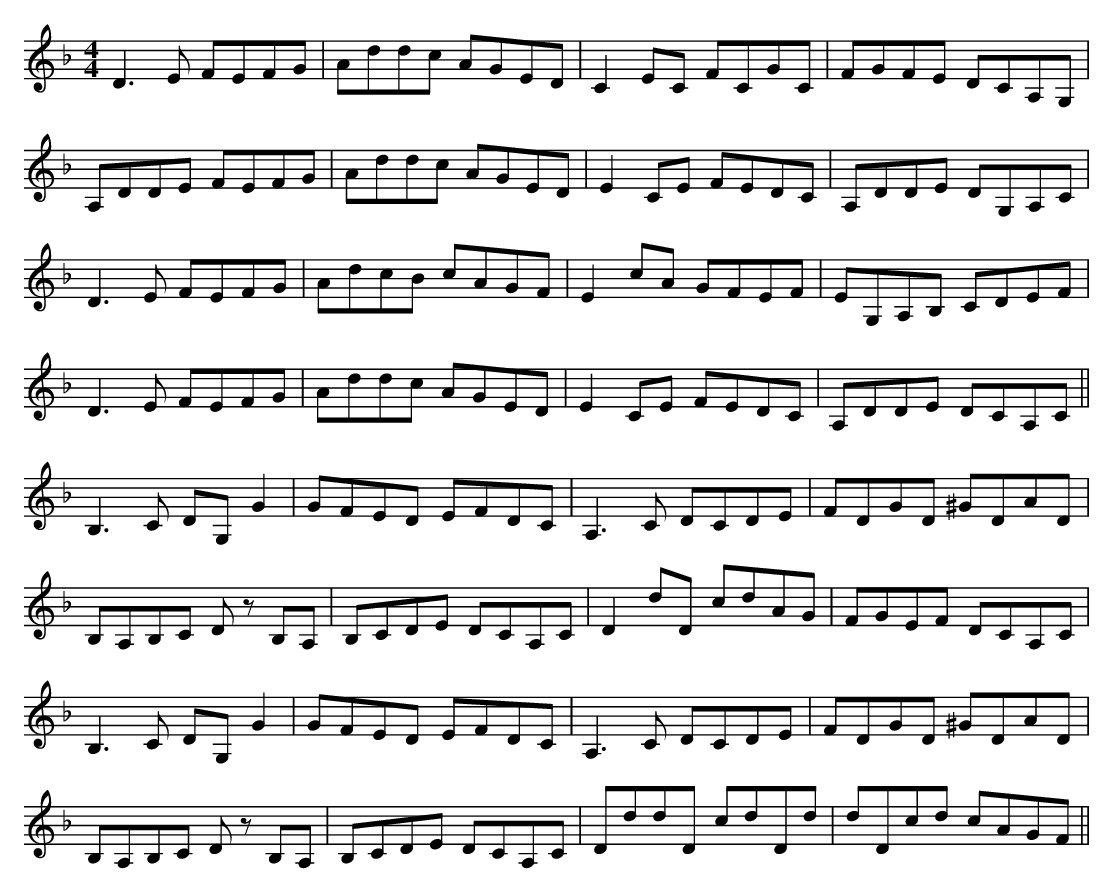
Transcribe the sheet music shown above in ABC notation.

X:1
M:4/4
K:Dmin
D3E FEFG|Addc AGED|C2EC FCGC|FGFE DCA,G,|
A,DDE FEFG|Addc AGED|E2CE FEDC|A,DDE DG,A,C|
D3E FEFG|AdcB cAGF|E2cA GFEF|EG,A,B, CDEF|
D3E FEFG|Addc AGED|E2CE FEDC|A,DDE DCA,C||
B,3C DG,G2|GFED EFDC|A,3C DCDE|FDGD ^GDAD|
B,A,B,C Dz B,A,|B,CDE DCA,C|D2dD cdAG|FGEF DCA,C|
B,3C DG,G2|GFED EFDC|A,3C DCDE|FDGD ^GDAD|
B,A,B,C Dz B,A,|B,CDE DCA,C|DddD cdDd|dDcd cAGF||
